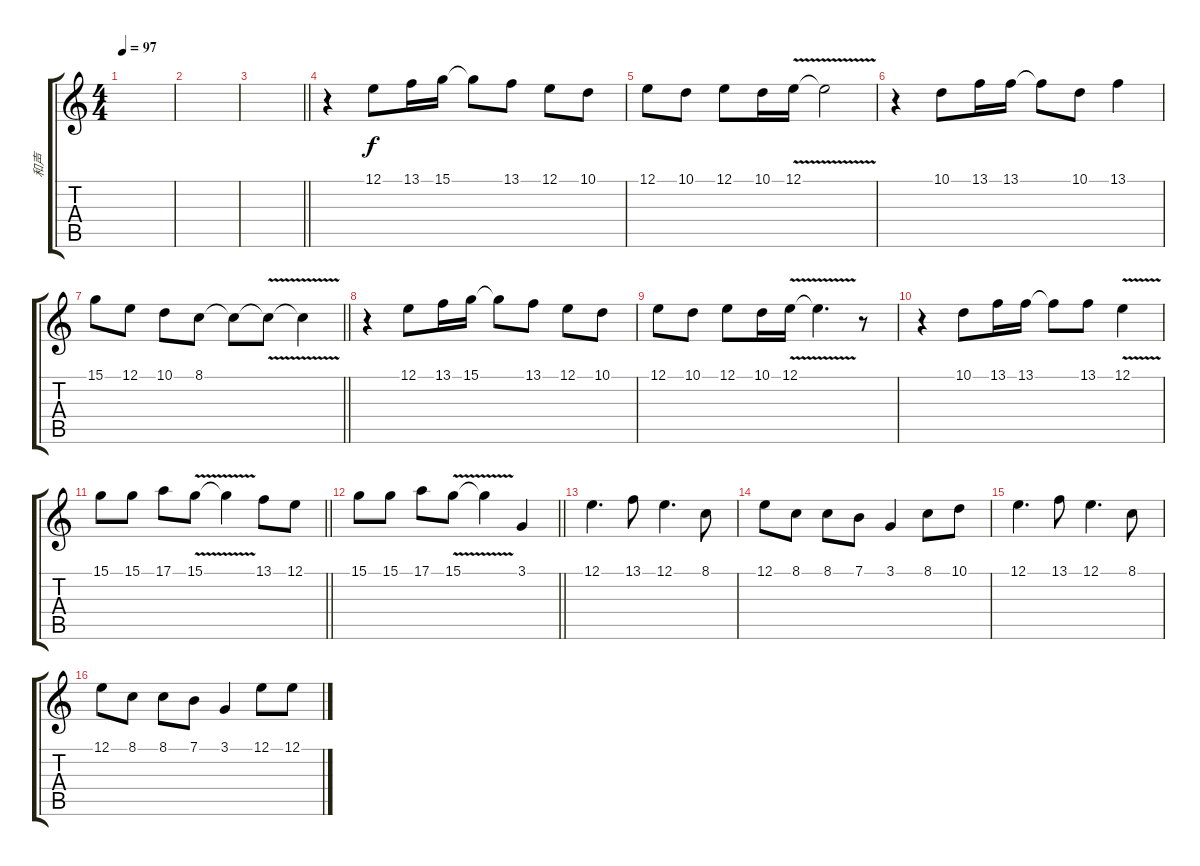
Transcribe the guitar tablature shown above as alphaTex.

\track ("和声" "和声") {instrument reedorgan}
\staff {score tabs}
\tuning (E4 B3 G3 D3 A2 E2) {hide}
\ts (4 4)
\tempo 97
\clef g2
\ks c
|
|
\barLineRight lightlight
|
r.4 12.1.8 13.1.16 15.1.16 15.1{t}.8 13.1.8 12.1.8 10.1.8 |
12.1.8 10.1.8 12.1.8 10.1.16 12.1{v}.16 12.1{t}.2 |
r.4 10.1.8 13.1.16 13.1.16 13.1{t}.8 10.1.8 13.1.4 |
\barLineRight lightlight
15.1.8 12.1.8 10.1.8 8.1.8 8.1{t}.8 8.1{v t}.8 8.1{t}.4 |
r.4 12.1.8 13.1.16 15.1.16 15.1{t}.8 13.1.8 12.1.8 10.1.8 |
12.1.8 10.1.8 12.1.8 10.1.16 12.1{v}.16 12.1{t}.4{d} r.8 |
r.4 10.1.8 13.1.16 13.1.16 13.1{t}.8 13.1.8 12.1{v}.4 |
\barLineRight lightlight
15.1.8 15.1.8 17.1.8 15.1{v}.8 15.1{t}.4 13.1.8 12.1.8 |
\barLineRight lightlight
15.1.8 15.1.8 17.1.8 15.1{v}.8 15.1{t}.4 3.1.4 |
\section ("" "")
12.1.4{d} 13.1.8 12.1.4{d} 8.1.8 |
12.1.8 8.1.8 8.1.8 7.1.8 3.1.4 8.1.8 10.1.8 |
12.1.4{d} 13.1.8 12.1.4{d} 8.1.8 |
12.1.8 8.1.8 8.1.8 7.1.8 3.1.4 12.1.8 12.1.8
